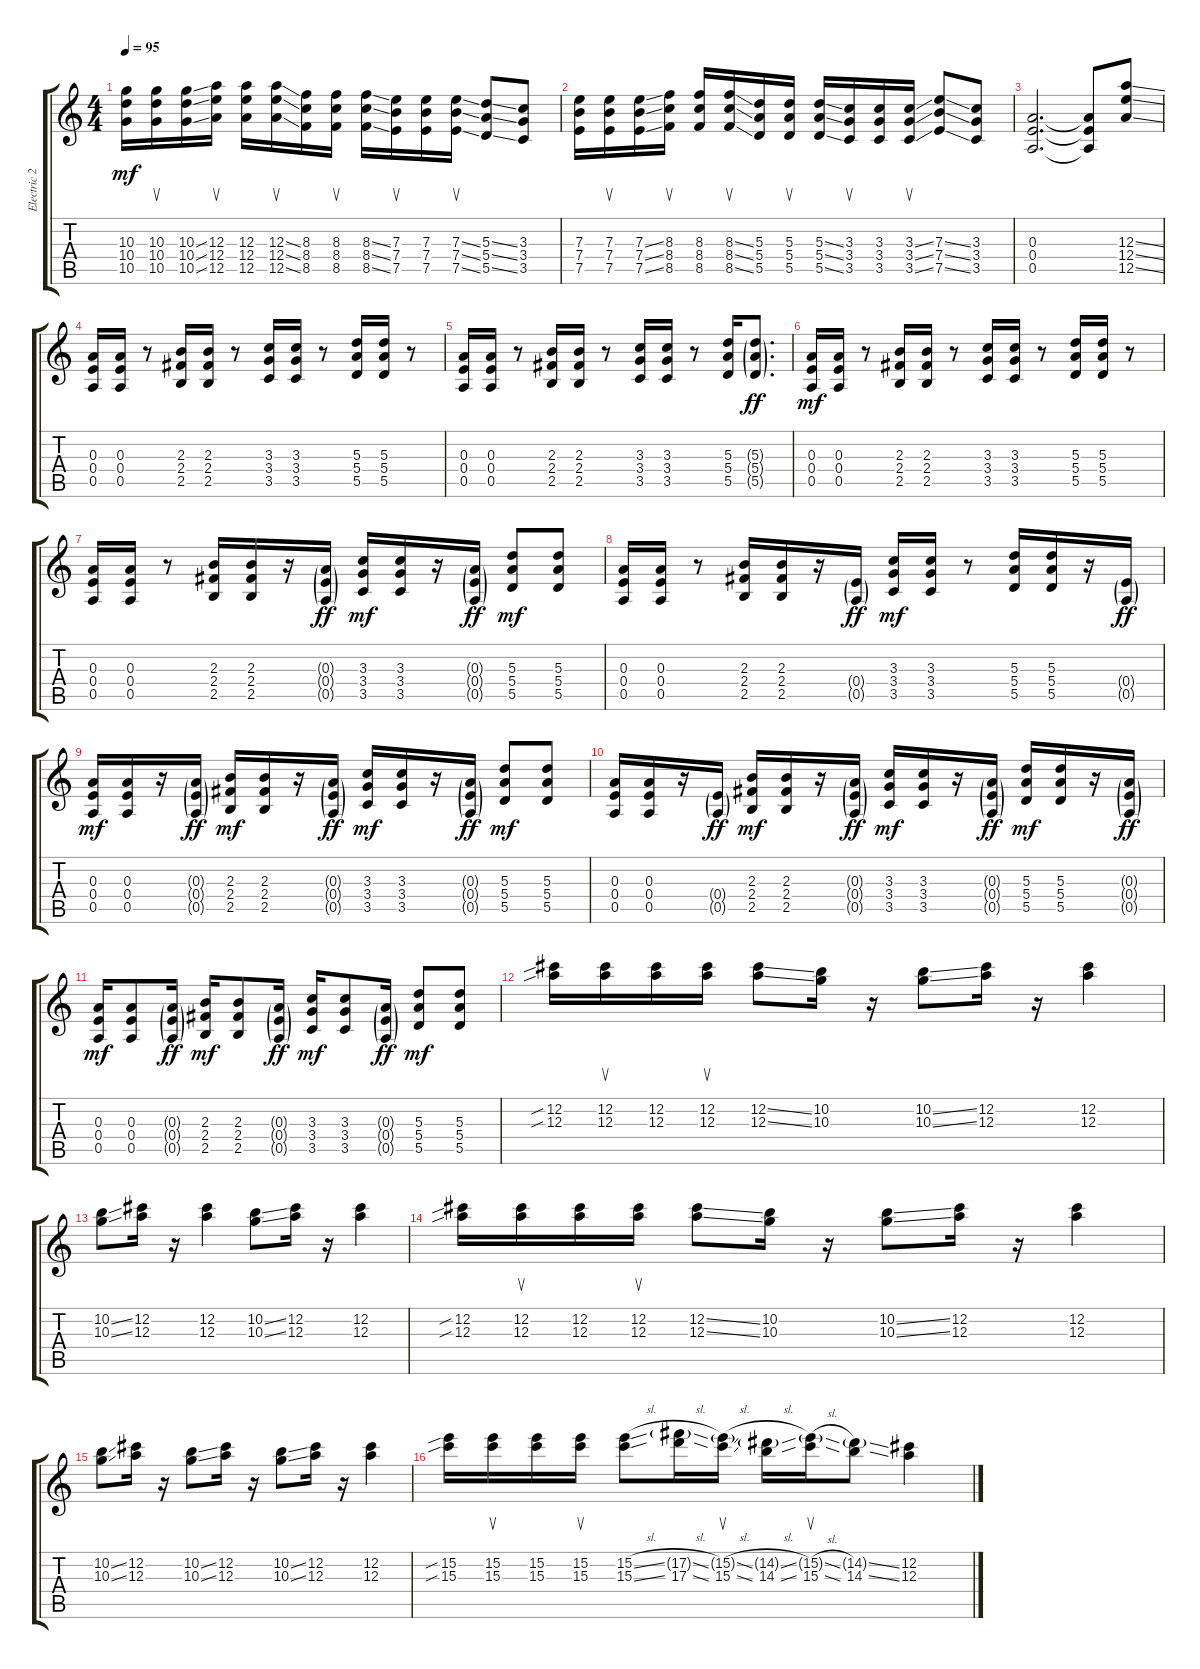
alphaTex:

\track ("Electric 2" "Electric 2") {instrument distortionguitar}
\staff {score tabs}
\tuning (E4 Db4 A3 E3 A2 E2) {hide}
\ts (4 4)
\tempo 95
\clef g2
\ks c
(10.3 10.4 10.5).16{dy mf} (10.3 10.4 10.5).16{su} (10.3{ss} 10.4{ss} 10.5{ss}).16 (12.3 12.4 12.5).16{su} (12.3 12.4 12.5).16 (12.3{ss} 12.4{ss} 12.5{ss}).16{su} (8.3 8.4 8.5).16 (8.3 8.4 8.5).16{su} (8.3{ss} 8.4{ss} 8.5{ss}).16 (7.3 7.4 7.5).16{su} (7.3 7.4 7.5).16 (7.3{ss} 7.4{ss} 7.5{ss}).16{su} (5.3{ss} 5.4{ss} 5.5{ss}).8 (3.3 3.4 3.5).8 |
(7.3 7.4 7.5).16 (7.3 7.4 7.5).16{su} (7.3{ss} 7.4{ss} 7.5{ss}).16 (8.3 8.4 8.5).16{su} (8.3 8.4 8.5).16 (8.3{ss} 8.4{ss} 8.5{ss}).16{su} (5.3 5.4 5.5).16 (5.3 5.4 5.5).16{su} (5.3{ss} 5.4{ss} 5.5{ss}).16 (3.3 3.4 3.5).16{su} (3.3 3.4 3.5).16 (3.3{ss} 3.4{ss} 3.5{ss}).16{su} (7.3{ss} 7.4{ss} 7.5{ss}).8 (3.3 3.4 3.5).8 |
(0.3 0.4 0.5).2{d} (0.3{t} 0.4{t} 0.5{t}).8 (12.3{ss} 12.4{ss} 12.5{ss}).8 |
(0.3 0.4 0.5).16 (0.3 0.4 0.5).16 r.8 (2.3 2.4 2.5).16 (2.3 2.4 2.5).16 r.8 (3.3 3.4 3.5).16 (3.3 3.4 3.5).16 r.8 (5.3 5.4 5.5).16 (5.3 5.4 5.5).16 r.8 |
(0.3 0.4 0.5).16 (0.3 0.4 0.5).16 r.8 (2.3 2.4 2.5).16 (2.3 2.4 2.5).16 r.8 (3.3 3.4 3.5).16 (3.3 3.4 3.5).16 r.8 (5.3 5.4 5.5).16 (5.3{g} 5.4{g} 5.5{g}).8{d dy ff} |
(0.3 0.4 0.5).16{dy mf} (0.3 0.4 0.5).16 r.8 (2.3 2.4 2.5).16 (2.3 2.4 2.5).16 r.8 (3.3 3.4 3.5).16 (3.3 3.4 3.5).16 r.8 (5.3 5.4 5.5).16 (5.3 5.4 5.5).16 r.8 |
(0.3 0.4 0.5).16 (0.3 0.4 0.5).16 r.8 (2.3 2.4 2.5).16 (2.3 2.4 2.5).16 r.16 (0.3{g} 0.4{g} 0.5{g}).16{dy ff} (3.3 3.4 3.5).16{dy mf} (3.3 3.4 3.5).16 r.16 (0.3{g} 0.4{g} 0.5{g}).16{dy ff} (5.3 5.4 5.5).8{dy mf} (5.3 5.4 5.5).8 |
(0.3 0.4 0.5).16 (0.3 0.4 0.5).16 r.8 (2.3 2.4 2.5).16 (2.3 2.4 2.5).16 r.16 (0.4{g} 0.5{g}).16{dy ff} (3.3 3.4 3.5).16{dy mf} (3.3 3.4 3.5).16 r.8 (5.3 5.4 5.5).16 (5.3 5.4 5.5).16 r.16 (0.4{g} 0.5{g}).16{dy ff} |
(0.3 0.4 0.5).16{dy mf} (0.3 0.4 0.5).16 r.16 (0.3{g} 0.4{g} 0.5{g}).16{dy ff} (2.3 2.4 2.5).16{dy mf} (2.3 2.4 2.5).16 r.16 (0.3{g} 0.4{g} 0.5{g}).16{dy ff} (3.3 3.4 3.5).16{dy mf} (3.3 3.4 3.5).16 r.16 (0.3{g} 0.4{g} 0.5{g}).16{dy ff} (5.3 5.4 5.5).8{dy mf} (5.3 5.4 5.5).8 |
(0.3 0.4 0.5).16 (0.3 0.4 0.5).16 r.16 (0.4{g} 0.5{g}).16{dy ff} (2.3 2.4 2.5).16{dy mf} (2.3 2.4 2.5).16 r.16 (0.3{g} 0.4{g} 0.5{g}).16{dy ff} (3.3 3.4 3.5).16{dy mf} (3.3 3.4 3.5).16 r.16 (0.3{g} 0.4{g} 0.5{g}).16{dy ff} (5.3 5.4 5.5).16{dy mf} (5.3 5.4 5.5).16 r.16 (0.3{g} 0.4{g} 0.5{g}).16{dy ff} |
(0.3 0.4 0.5).16{dy mf} (0.3 0.4 0.5).8 (0.3{g} 0.4{g} 0.5{g}).16{dy ff} (2.3 2.4 2.5).16{dy mf} (2.3 2.4 2.5).8 (0.3{g} 0.4{g} 0.5{g}).16{dy ff} (3.3 3.4 3.5).16{dy mf} (3.3 3.4 3.5).8 (0.3{g} 0.4{g} 0.5{g}).16{dy ff} (5.3 5.4 5.5).8{dy mf} (5.3 5.4 5.5).8 |
(12.2{sib} 12.3{sib}).16 (12.2 12.3).16{su} (12.2 12.3).16 (12.2 12.3).16{su} (12.2{ss} 12.3{ss}).8 (10.2 10.3).16 r.16 (10.2{ss} 10.3{ss}).8 (12.2 12.3).16 r.16 (12.2 12.3).4 |
(10.2{ss} 10.3{ss}).8 (12.2 12.3).16 r.16 (12.2 12.3).4 (10.2{ss} 10.3{ss}).8 (12.2 12.3).16 r.16 (12.2 12.3).4 |
(12.2{sib} 12.3{sib}).16 (12.2 12.3).16{su} (12.2 12.3).16 (12.2 12.3).16{su} (12.2{ss} 12.3{ss}).8 (10.2 10.3).16 r.16 (10.2{ss} 10.3{ss}).8 (12.2 12.3).16 r.16 (12.2 12.3).4 |
(10.2{ss} 10.3{ss}).8 (12.2 12.3).16 r.16 (10.2{ss} 10.3{ss}).8 (12.2 12.3).16 r.16 (10.2{ss} 10.3{ss}).8 (12.2 12.3).16 r.16 (12.2 12.3).4 |
(15.2{sib} 15.3{sib}).16 (15.2 15.3).16{su} (15.2 15.3).16 (15.2 15.3).16{su} (15.2{sl} 15.3{ss}).8 (17.2{sl g} 17.3{ss}).16 (15.2{sl g} 15.3{ss}).16{su} (14.2{sl g} 14.3{ss}).16 (15.2{sl g} 15.3{ss}).16{su} (14.2{ss g} 14.3{ss}).8 (12.2{sl} 12.3{sl}).4
